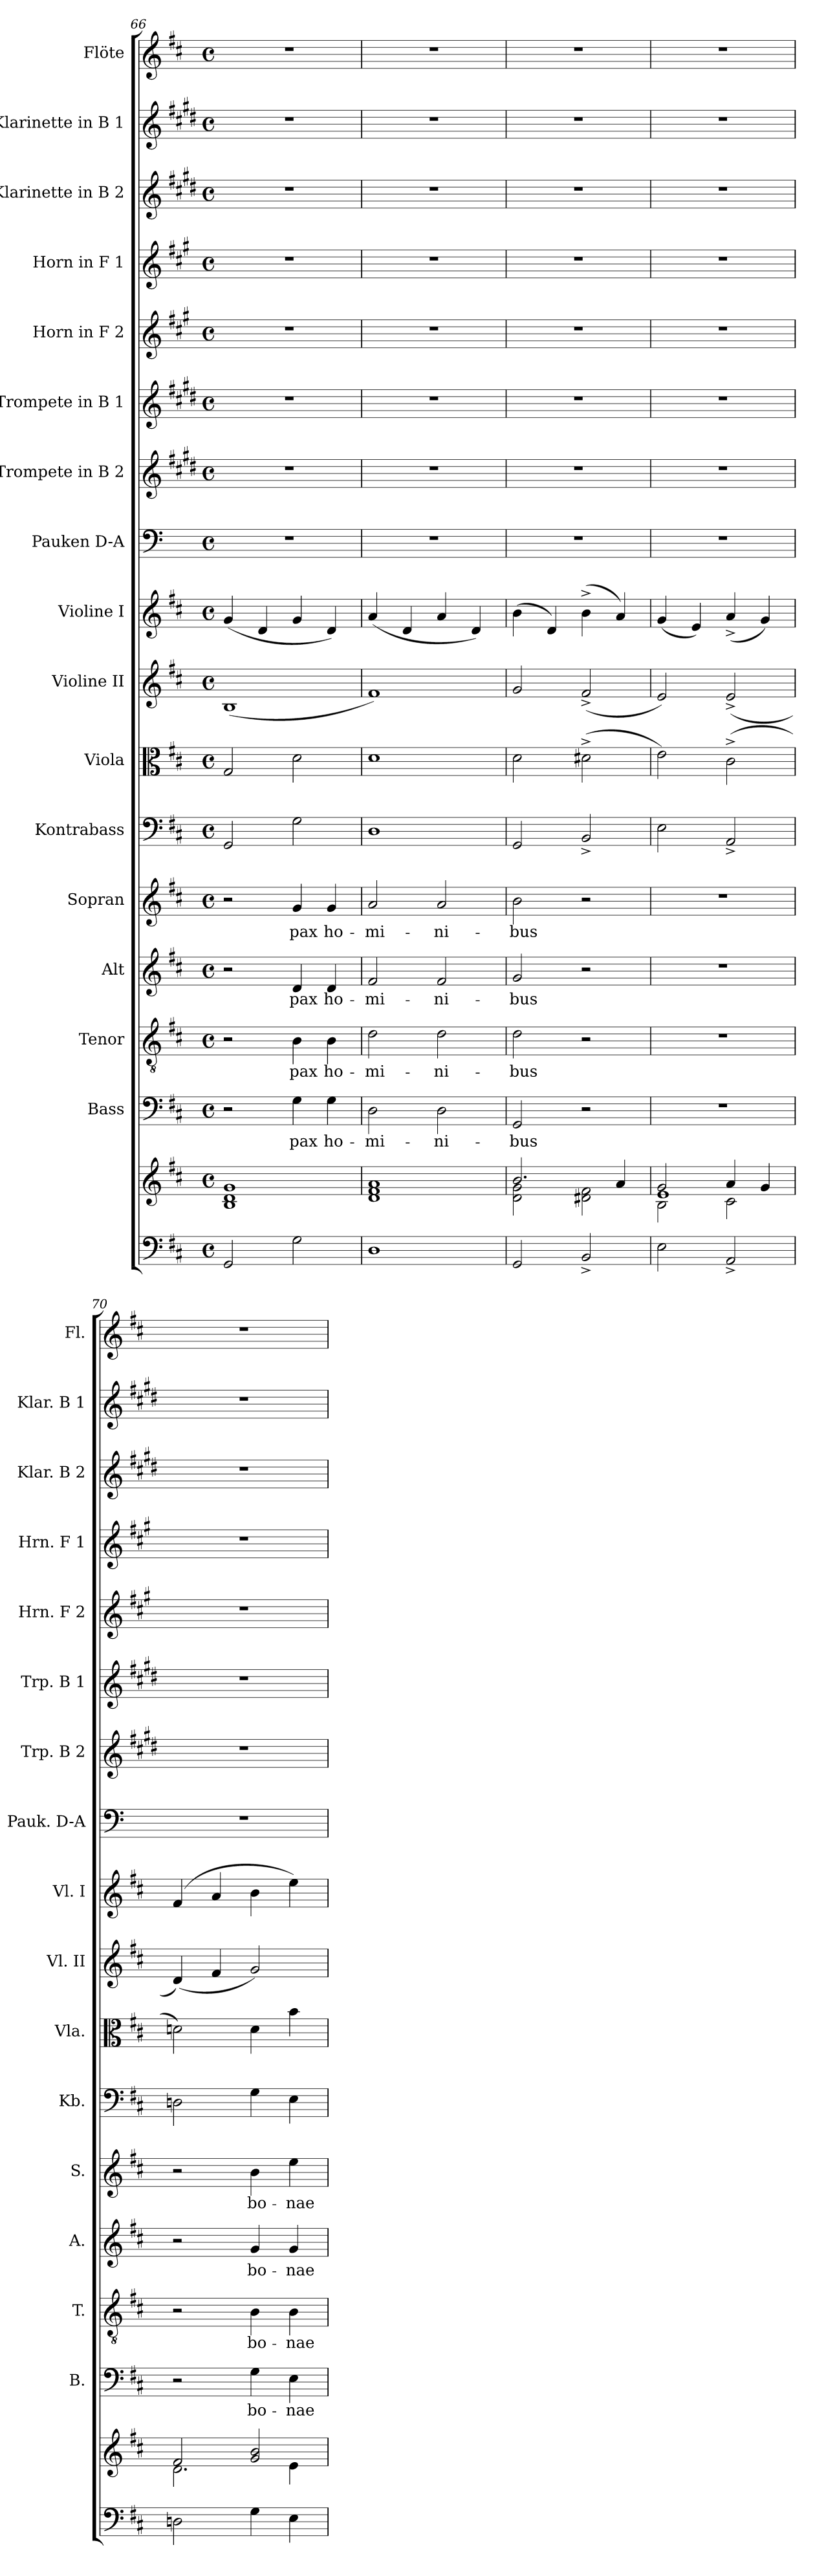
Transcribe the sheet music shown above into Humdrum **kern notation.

**kern	**kern	**kern	**text	**kern	**text	**kern	**text	**kern	**text	**kern	**kern	**kern	**kern	**kern	**kern	**kern	**kern	**kern	**kern	**kern	**kern
*part17	*part17	*part16	*part16	*part15	*part15	*part14	*part14	*part13	*part13	*part12	*part11	*part10	*part9	*part8	*part7	*part6	*part5	*part4	*part3	*part2	*part1
*staff18	*staff17	*staff16	*staff16	*staff15	*staff15	*staff14	*staff14	*staff13	*staff13	*staff12	*staff11	*staff10	*staff9	*staff8	*staff7	*staff6	*staff5	*staff4	*staff3	*staff2	*staff1
*	*	*I"Bass	*	*I"Tenor	*	*I"Alt	*	*I"Sopran	*	*I"Kontrabass	*I"Viola	*I"Violine II	*I"Violine I	*I"Pauken D-A	*I"Trompete in B 2	*I"Trompete in B 1	*I"Horn in F 2	*I"Horn in F 1	*I"Klarinette in B 2	*I"Klarinette in B 1	*I"Flöte
*	*	*I'B.	*	*I'T.	*	*I'A.	*	*I'S.	*	*I'Kb.	*I'Vla.	*I'Vl. II	*I'Vl. I	*I'Pauk. D-A	*I'Trp. B 2	*I'Trp. B 1	*I'Hrn. F 2	*I'Hrn. F 1	*I'Klar. B 2	*I'Klar. B 1	*I'Fl.
*clefF4	*clefG2	*clefF4	*	*clefGv2	*	*clefG2	*	*clefG2	*	*clefF4	*clefC3	*clefG2	*clefG2	*clefF4	*clefG2	*clefG2	*clefG2	*clefG2	*clefG2	*clefG2	*clefG2
*	*	*	*	*	*	*	*	*	*	*ITrd7c12	*	*	*	*ITrd-1c-2	*ITrd1c2	*ITrd1c2	*ITrd4c7	*ITrd4c7	*ITrd1c2	*ITrd1c2	*
*k[f#c#]	*k[f#c#]	*k[f#c#]	*	*k[f#c#]	*	*k[f#c#]	*	*k[f#c#]	*	*k[f#c#]	*k[f#c#]	*k[f#c#]	*k[f#c#]	*k[f#c#]	*k[f#c#]	*k[f#c#]	*k[f#c#]	*k[f#c#]	*k[f#c#]	*k[f#c#]	*k[f#c#]
*D:	*D:	*D:	*	*D:	*	*D:	*	*D:	*	*D:	*D:	*D:	*D:	*D:	*D:	*D:	*D:	*D:	*D:	*D:	*D:
*M4/4	*M4/4	*M4/4	*	*M4/4	*	*M4/4	*	*M4/4	*	*M4/4	*M4/4	*M4/4	*M4/4	*M4/4	*M4/4	*M4/4	*M4/4	*M4/4	*M4/4	*M4/4	*M4/4
*met(c)	*met(c)	*met(c)	*	*met(c)	*	*met(c)	*	*met(c)	*	*met(c)	*met(c)	*met(c)	*met(c)	*met(c)	*met(c)	*met(c)	*met(c)	*met(c)	*met(c)	*met(c)	*met(c)
=66	=66	=66	=66	=66	=66	=66	=66	=66	=66	=66	=66	=66	=66	=66	=66	=66	=66	=66	=66	=66	=66
2GG/	1B 1d 1g	2r	.	2r	.	2r	.	2r	.	2GGG/	2G/	(<1B	(<4g/	1r	1r	1r	1r	1r	1r	1r	1r
.	.	.	.	.	.	.	.	.	.	.	.	.	4d/	.	.	.	.	.	.	.	.
!	!	!	!LO:LY:b	!	!LO:LY:b	!	!LO:LY:b	!	!LO:LY:b	!	!	!	!	!	!	!	!	!	!	!	!
2G\	.	4G\	pax	4B\	pax	4d/	pax	4g/	pax	2GG\	2d\	.	4g/	.	.	.	.	.	.	.	.
!	!	!	!LO:LY:b	!	!LO:LY:b	!	!LO:LY:b	!	!LO:LY:b	!	!	!	!	!	!	!	!	!	!	!	!
.	.	4G\	ho-	4B\	ho-	4d/	ho-	4g/	ho-	.	.	.	4d/)	.	.	.	.	.	.	.	.
=67	=67	=67	=67	=67	=67	=67	=67	=67	=67	=67	=67	=67	=67	=67	=67	=67	=67	=67	=67	=67	=67
!	!	!	!LO:LY:b	!	!LO:LY:b	!	!LO:LY:b	!	!LO:LY:b	!	!	!	!	!	!	!	!	!	!	!	!
1D	1d 1f# 1a	2D\	-mi-	2d\	-mi-	2f#/	-mi-	2a/	-mi-	1DD	1d	1f#)	(<4a/	1r	1r	1r	1r	1r	1r	1r	1r
.	.	.	.	.	.	.	.	.	.	.	.	.	4d/	.	.	.	.	.	.	.	.
!	!	!	!LO:LY:b	!	!LO:LY:b	!	!LO:LY:b	!	!LO:LY:b	!	!	!	!	!	!	!	!	!	!	!	!
.	.	2D\	-ni-	2d\	-ni-	2f#/	-ni-	2a/	-ni-	.	.	.	4a/	.	.	.	.	.	.	.	.
.	.	.	.	.	.	.	.	.	.	.	.	.	4d/)	.	.	.	.	.	.	.	.
=68	=68	=68	=68	=68	=68	=68	=68	=68	=68	=68	=68	=68	=68	=68	=68	=68	=68	=68	=68	=68	=68
*	*^	*	*	*	*	*	*	*	*	*	*	*	*	*	*	*	*	*	*	*	*
!	!	!	!	!LO:LY:b	!	!LO:LY:b	!	!LO:LY:b	!	!LO:LY:b	!	!	!	!	!	!	!	!	!	!	!	!
2GG/	2.b/	2d\ 2g\	2GG/	-bus	2d\	-bus	2g/	-bus	2b\	-bus	2GGG/	2d\	2g/	(>4b\	1r	1r	1r	1r	1r	1r	1r	1r
.	.	.	.	.	.	.	.	.	.	.	.	.	.	4d/)	.	.	.	.	.	.	.	.
2BB^</	.	2d#X\ 2f#\	2r	.	2r	.	2r	.	2r	.	2BBB^</	(>2d#X^>\	(<2f#^</	(>4b^>\	.	.	.	.	.	.	.	.
.	4a/	.	.	.	.	.	.	.	.	.	.	.	.	4a/)	.	.	.	.	.	.	.	.
=69	=69	=69	=69	=69	=69	=69	=69	=69	=69	=69	=69	=69	=69	=69	=69	=69	=69	=69	=69	=69	=69	=69
*	*	*^	*	*	*	*	*	*	*	*	*	*	*	*	*	*	*	*	*	*	*	*
2E\	2g/	2B\	1e	1r	.	1r	.	1r	.	1r	.	2EE\	2e\)	2e/)	(<4g/	1r	1r	1r	1r	1r	1r	1r	1r
.	.	.	.	.	.	.	.	.	.	.	.	.	.	.	4e/)	.	.	.	.	.	.	.	.
2AA^</	4a/	2c#\	.	.	.	.	.	.	.	.	.	2AAA^</	(>2c#^>\	(<2e^</	(<4a^</	.	.	.	.	.	.	.	.
.	4g/	.	.	.	.	.	.	.	.	.	.	.	.	.	4g/)	.	.	.	.	.	.	.	.
*	*	*v	*v	*	*	*	*	*	*	*	*	*	*	*	*	*	*	*	*	*	*	*	*
!!LO:PB:g=z
=70	=70	=70	=70	=70	=70	=70	=70	=70	=70	=70	=70	=70	=70	=70	=70	=70	=70	=70	=70	=70	=70	=70
2Dn\	2f#/	2.d\	2r	.	2r	.	2r	.	2r	.	2DDn\	2dn\)	(<4d/)	(4f#/	1r	1r	1r	1r	1r	1r	1r	1r
.	.	.	.	.	.	.	.	.	.	.	.	.	4f#/	4a/	.	.	.	.	.	.	.	.
!	!	!	!	!LO:LY:b	!	!LO:LY:b	!	!LO:LY:b	!	!LO:LY:b	!	!	!	!	!	!	!	!	!	!	!	!
4G\	2g/ 2b/	.	4G\	bo-	4B\	bo-	4g/	bo-	4b\	bo-	4GG\	4d\	2g/)	4b\	.	.	.	.	.	.	.	.
!	!	!	!	!LO:LY:b	!	!LO:LY:b	!	!LO:LY:b	!	!LO:LY:b	!	!	!	!	!	!	!	!	!	!	!	!
4E\	.	4e\	4E\	-nae	4B\	-nae	4g/	-nae	4ee\	-nae	4EE\	4b\	.	4ee\)	.	.	.	.	.	.	.	.
*	*v	*v	*	*	*	*	*	*	*	*	*	*	*	*	*	*	*	*	*	*	*	*
=	=	=	=	=	=	=	=	=	=	=	=	=	=	=	=	=	=	=	=	=	=
*-	*-	*-	*-	*-	*-	*-	*-	*-	*-	*-	*-	*-	*-	*-	*-	*-	*-	*-	*-	*-	*-
